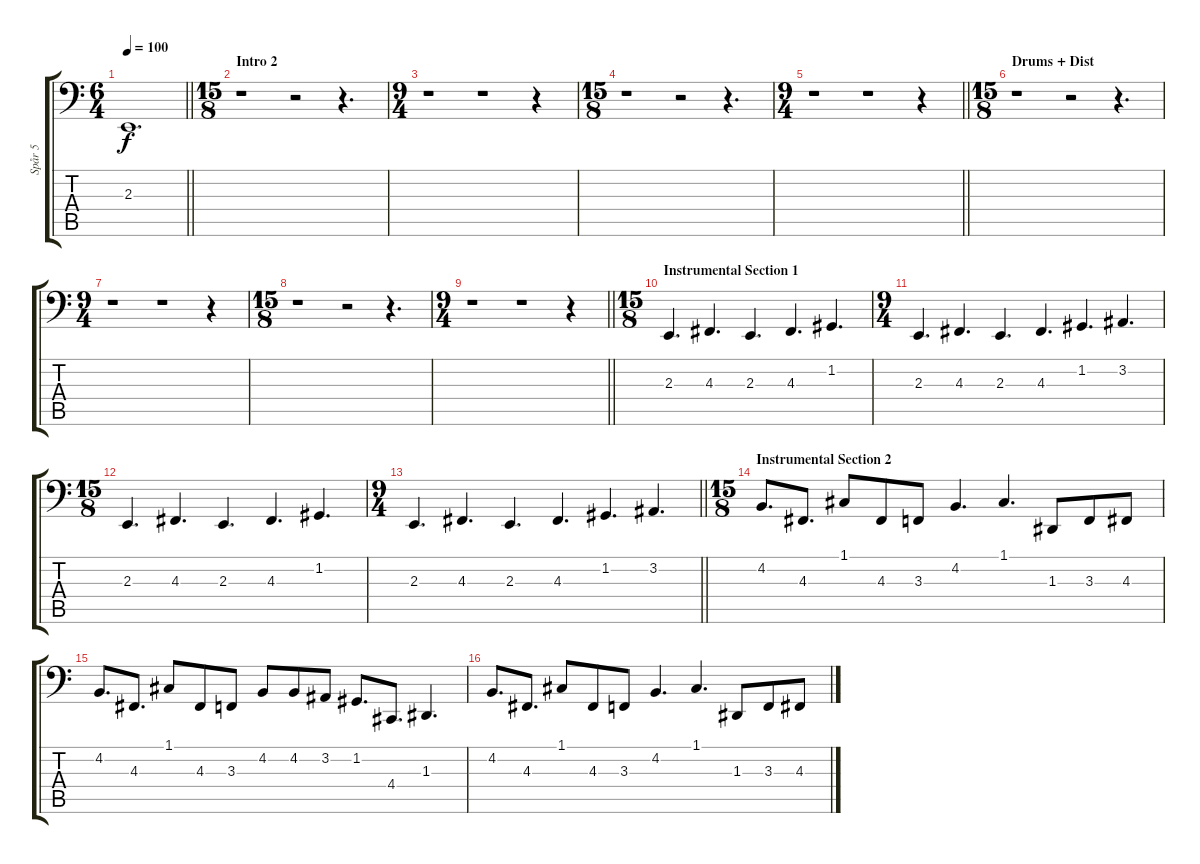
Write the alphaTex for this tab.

\track ("Spår 5" "Spår 5") {instrument stringensemble1}
\staff {score tabs}
\tuning (C3 G2 D2 A1 E1 B0) {hide}
\ts (6 4)
\tempo 100
\clef f4
\barLineRight lightlight
\ks c
2.3{t}.1{d dy f} |
\ts (15 8)
\section ("" "Intro 2")
r.1 r.2 r.4{d} |
\ts (9 4)
r.1 r.1 r.4 |
\ts (15 8)
r.1 r.2 r.4{d} |
\ts (9 4)
\barLineRight lightlight
r.1 r.1 r.4 |
\ts (15 8)
\section ("" "Drums + Dist")
r.1 r.2 r.4{d} |
\ts (9 4)
r.1 r.1 r.4 |
\ts (15 8)
r.1 r.2 r.4{d} |
\ts (9 4)
\barLineRight lightlight
r.1 r.1 r.4 |
\ts (15 8)
\section ("" "Instrumental Section 1")
2.3.4{d} 4.3.4{d} 2.3.4{d} 4.3.4{d} 1.2.4{d} |
\ts (9 4)
2.3.4{d} 4.3.4{d} 2.3.4{d} 4.3.4{d} 1.2.4{d} 3.2.4{d} |
\ts (15 8)
2.3.4{d} 4.3.4{d} 2.3.4{d} 4.3.4{d} 1.2.4{d} |
\ts (9 4)
\barLineRight lightlight
2.3.4{d} 4.3.4{d} 2.3.4{d} 4.3.4{d} 1.2.4{d} 3.2.4{d} |
\ts (15 8)
\section ("" "Instrumental Section 2")
4.2.8{d} 4.3.8{d} 1.1.8 4.3.8 3.3.8 4.2.4{d} 1.1.4{d} 1.3.8 3.3.8 4.3.8 |
4.2.8{d} 4.3.8{d} 1.1.8 4.3.8 3.3.8 4.2.8 4.2.8 3.2.8 1.2.8{d} 4.4.8{d} 1.3.4{d} |
4.2.8{d} 4.3.8{d} 1.1.8 4.3.8 3.3.8 4.2.4{d} 1.1.4{d} 1.3.8 3.3.8 4.3.8
